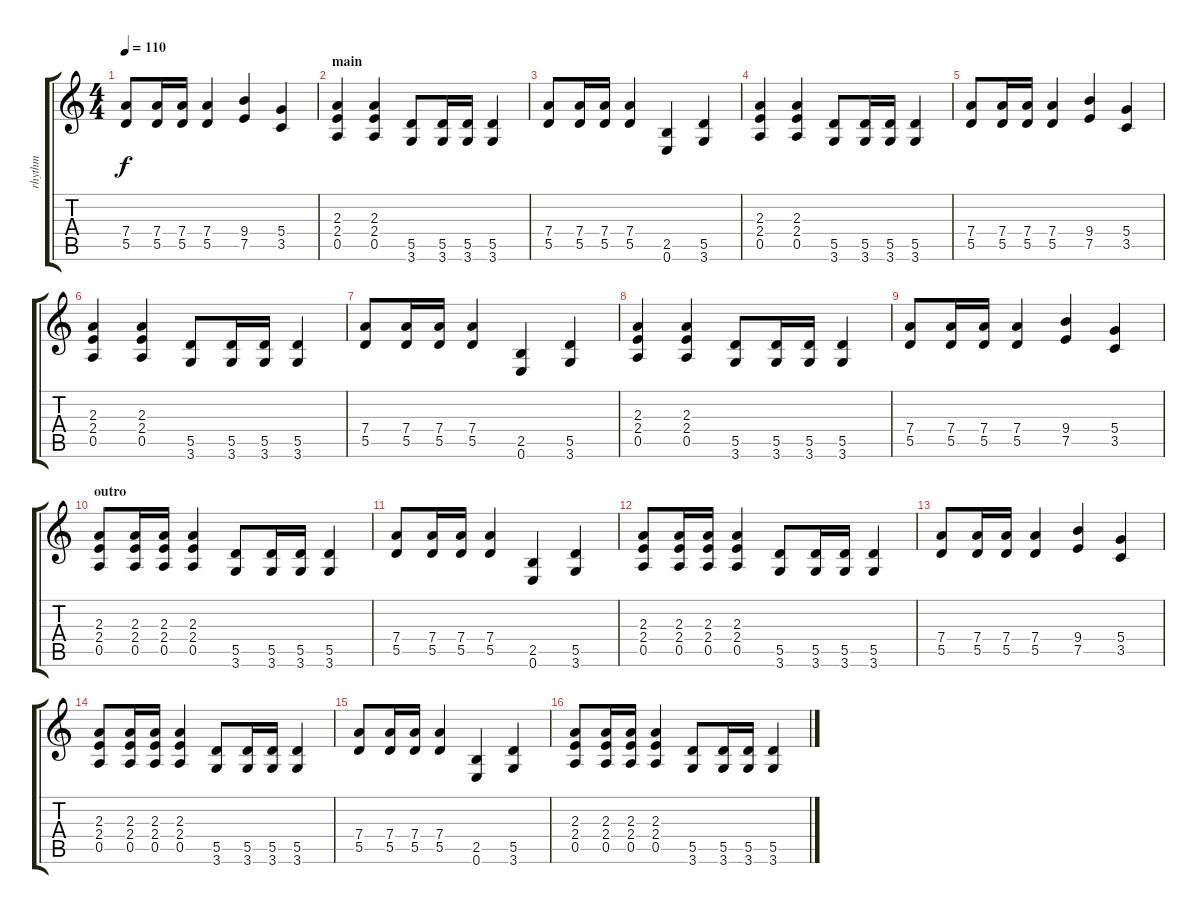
\track ("rhythm " "rhythm ") {instrument distortionguitar}
\staff {score tabs}
\tuning (E4 B3 G3 D3 A2 E2) {hide}
\ts (4 4)
\tempo 110
\clef g2
\ks c
(7.4 5.5).8{dy f} (7.4 5.5).16 (7.4 5.5).16 (7.4 5.5).4 (9.4 7.5).4 (5.4 3.5).4 |
\section ("" "main")
(2.3 2.4 0.5).4 (2.3 2.4 0.5).4 (5.5 3.6).8 (5.5 3.6).16 (5.5 3.6).16 (5.5 3.6).4 |
(7.4 5.5).8 (7.4 5.5).16 (7.4 5.5).16 (7.4 5.5).4 (2.5 0.6).4 (5.5 3.6).4 |
(2.3 2.4 0.5).4 (2.3 2.4 0.5).4 (5.5 3.6).8 (5.5 3.6).16 (5.5 3.6).16 (5.5 3.6).4 |
(7.4 5.5).8 (7.4 5.5).16 (7.4 5.5).16 (7.4 5.5).4 (9.4 7.5).4 (5.4 3.5).4 |
(2.3 2.4 0.5).4 (2.3 2.4 0.5).4 (5.5 3.6).8 (5.5 3.6).16 (5.5 3.6).16 (5.5 3.6).4 |
(7.4 5.5).8 (7.4 5.5).16 (7.4 5.5).16 (7.4 5.5).4 (2.5 0.6).4 (5.5 3.6).4 |
(2.3 2.4 0.5).4 (2.3 2.4 0.5).4 (5.5 3.6).8 (5.5 3.6).16 (5.5 3.6).16 (5.5 3.6).4 |
(7.4 5.5).8 (7.4 5.5).16 (7.4 5.5).16 (7.4 5.5).4 (9.4 7.5).4 (5.4 3.5).4 |
\section ("" "outro")
(2.3 2.4 0.5).8{volume 5} (2.3 2.4 0.5).16 (2.3 2.4 0.5).16 (2.3 2.4 0.5).4 (5.5 3.6).8 (5.5 3.6).16 (5.5 3.6).16 (5.5 3.6).4 |
(7.4 5.5).8 (7.4 5.5).16 (7.4 5.5).16 (7.4 5.5).4 (2.5 0.6).4 (5.5 3.6).4 |
(2.3 2.4 0.5).8{volume 4} (2.3 2.4 0.5).16 (2.3 2.4 0.5).16 (2.3 2.4 0.5).4 (5.5 3.6).8 (5.5 3.6).16 (5.5 3.6).16 (5.5 3.6).4 |
(7.4 5.5).8 (7.4 5.5).16 (7.4 5.5).16 (7.4 5.5).4 (9.4 7.5).4 (5.4 3.5).4 |
(2.3 2.4 0.5).8{volume 3} (2.3 2.4 0.5).16 (2.3 2.4 0.5).16 (2.3 2.4 0.5).4 (5.5 3.6).8 (5.5 3.6).16 (5.5 3.6).16 (5.5 3.6).4 |
(7.4 5.5).8 (7.4 5.5).16 (7.4 5.5).16 (7.4 5.5).4 (2.5 0.6).4 (5.5 3.6).4 |
(2.3 2.4 0.5).8{volume 1} (2.3 2.4 0.5).16 (2.3 2.4 0.5).16 (2.3 2.4 0.5).4 (5.5 3.6).8 (5.5 3.6).16 (5.5 3.6).16 (5.5 3.6).4
